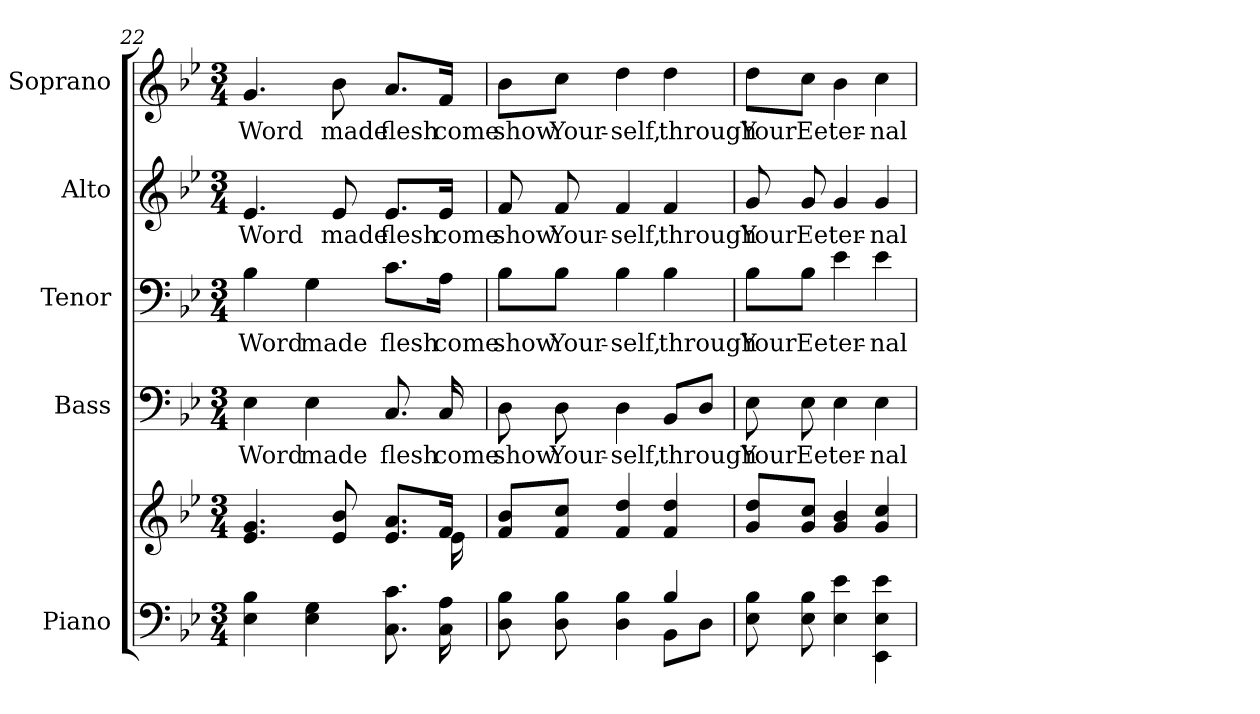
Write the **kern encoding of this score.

**kern	**kern	**kern	**text	**kern	**text	**kern	**text	**kern	**text
*part5	*part5	*part4	*part4	*part3	*part3	*part2	*part2	*part1	*part1
*staff6	*staff5	*staff4	*staff4	*staff3	*staff3	*staff2	*staff2	*staff1	*staff1
*I"Piano	*	*I"Bass	*	*I"Tenor	*	*I"Alto	*	*I"Soprano	*
*I'Pno.	*	*I'B.	*	*I'T.	*	*I'A.	*	*I'S.	*
*clefF4	*clefG2	*clefF4	*	*clefF4	*	*clefG2	*	*clefG2	*
*k[b-e-]	*k[b-e-]	*k[b-e-]	*	*k[b-e-]	*	*k[b-e-]	*	*k[b-e-]	*
*B-:	*B-:	*B-:	*	*B-:	*	*B-:	*	*B-:	*
*M3/4	*M3/4	*M3/4	*	*M3/4	*	*M3/4	*	*M3/4	*
=22	=22	=22	=22	=22	=22	=22	=22	=22	=22
*	*^	*	*	*	*	*	*	*	*
!	!	!	!	!LO:LY:b:color=#000000	!	!	!	!	!	!
!	!	!	!	!	!	!LO:LY:b:color=#000000	!	!	!	!
!	!	!	!	!	!	!	!	!LO:LY:b:color=#000000	!	!
!	!	!	!	!	!	!	!	!	!	!LO:LY:b:color=#000000
4E-i\ 4B-i	4.e-i/ 4.gi	2ryy	4E-i\	Word	4B-i\	Word	4.e-i/	Word	4.gi/	Word
!	!	!	!	!LO:LY:b:color=#000000	!	!	!	!	!	!
!	!	!	!	!	!	!LO:LY:b:color=#000000	!	!	!	!
4E-i\ 4Gi	.	.	4E-i\	made	4Gi\	made	.	.	.	.
!	!	!	!	!	!	!	!	!LO:LY:b:color=#000000	!	!
!	!	!	!	!	!	!	!	!	!	!LO:LY:b:color=#000000
.	8e-i/ 8b-i	.	.	.	.	.	8e-i/	made	8b-i\	made
!	!	!	!	!LO:LY:b:color=#000000	!	!	!	!	!	!
!	!	!	!	!	!	!LO:LY:b:color=#000000	!	!	!	!
!	!	!	!	!	!	!	!	!LO:LY:b:color=#000000	!	!
!	!	!	!	!	!	!	!	!	!	!LO:LY:b:color=#000000
8.Ci\ 8.ci	8.e-i/ 8.ai/L	8ryy	8.Ci/	flesh	8.ci\L	flesh	8.e-i/L	flesh	8.ai/L	flesh
.	.	16ryy	.	.	.	.	.	.	.	.
!	!	!	!	!LO:LY:b:color=#000000	!	!	!	!	!	!
!	!	!	!	!	!	!LO:LY:b:color=#000000	!	!	!	!
!	!	!	!	!	!	!	!	!LO:LY:b:color=#000000	!	!
!	!	!	!	!	!	!	!	!	!	!LO:LY:b:color=#000000
16Ci\ 16Ai	16fi/Jk	16e-i\	16Ci/	come	16Ai\Jk	come	16e-i/Jk	come	16fi/Jk	come
*	*v	*v	*	*	*	*	*	*	*	*
!!LO:PB:g=z
=23	=23	=23	=23	=23	=23	=23	=23	=23	=23
*^	*	*	*	*	*	*	*	*	*
*	*	*^	*	*	*	*	*	*	*	*
!	!	!	!	!	!LO:LY:b:color=#000000	!	!	!	!	!	!
*	*	*v	*v	*	*	*	*	*	*	*	*
*	*	*^	*	*	*	*	*	*	*	*
!	!	!	!	!	!	!	!LO:LY:b:color=#000000	!	!	!	!
*	*	*v	*v	*	*	*	*	*	*	*	*
*	*	*^	*	*	*	*	*	*	*	*
!	!	!	!	!	!	!	!	!	!LO:LY:b:color=#000000	!	!
*	*	*v	*v	*	*	*	*	*	*	*	*
*	*	*^	*	*	*	*	*	*	*	*
!	!	!	!	!	!	!	!	!	!	!	!LO:LY:b:color=#000000
*	*	*v	*v	*	*	*	*	*	*	*	*
8Di\ 8B-i	2ryy	8fi/ 8b-i/L	8Di\	show	8B-i\L	show	8fi/	show	8b-i\L	show
!	!	!	!	!LO:LY:b:color=#000000	!	!	!	!	!	!
!	!	!	!	!	!	!LO:LY:b:color=#000000	!	!	!	!
!	!	!	!	!	!	!	!	!LO:LY:b:color=#000000	!	!
!	!	!	!	!	!	!	!	!	!	!LO:LY:b:color=#000000
8Di\ 8B-i	.	8fi/ 8cci/J	8Di\	Your-	8B-i\J	Your-	8fi/	Your-	8cci\J	Your-
!	!	!	!	!LO:LY:b:color=#000000	!	!	!	!	!	!
!	!	!	!	!	!	!LO:LY:b:color=#000000	!	!	!	!
!	!	!	!	!	!	!	!	!LO:LY:b:color=#000000	!	!
!	!	!	!	!	!	!	!	!	!	!LO:LY:b:color=#000000
4Di\ 4B-i	.	4fi/ 4ddi	4Di\	-self,	4B-i\	-self,	4fi/	-self,	4ddi\	-self,
!	!	!	!	!LO:LY:b:color=#000000	!	!	!	!	!	!
!	!	!	!	!	!	!LO:LY:b:color=#000000	!	!	!	!
!	!	!	!	!	!	!	!	!LO:LY:b:color=#000000	!	!
!	!	!	!	!	!	!	!	!	!	!LO:LY:b:color=#000000
4B-i/	8BB-i\L	4fi/ 4ddi	8BB-i/L	through	4B-i\	through	4fi/	through	4ddi\	through
.	8Di\J	.	8Di/J	.	.	.	.	.	.	.
*v	*v	*	*	*	*	*	*	*	*	*
=24	=24	=24	=24	=24	=24	=24	=24	=24	=24
*^	*	*	*	*	*	*	*	*	*
!	!	!	!	!LO:LY:b:color=#000000	!	!	!	!	!	!
*v	*v	*	*	*	*	*	*	*	*	*
*^	*	*	*	*	*	*	*	*	*
!	!	!	!	!	!	!LO:LY:b:color=#000000	!	!	!	!
*v	*v	*	*	*	*	*	*	*	*	*
*^	*	*	*	*	*	*	*	*	*
!	!	!	!	!	!	!	!	!LO:LY:b:color=#000000	!	!
*v	*v	*	*	*	*	*	*	*	*	*
*^	*	*	*	*	*	*	*	*	*
!	!	!	!	!	!	!	!	!	!	!LO:LY:b:color=#000000
*v	*v	*	*	*	*	*	*	*	*	*
8E-i\ 8B-i	8gi/ 8ddi/L	8E-i\	Your	8B-i\L	Your	8gi/	Your	8ddi\L	Your
!	!	!	!LO:LY:b:color=#000000	!	!	!	!	!	!
!	!	!	!	!	!LO:LY:b:color=#000000	!	!	!	!
!	!	!	!	!	!	!	!LO:LY:b:color=#000000	!	!
!	!	!	!	!	!	!	!	!	!LO:LY:b:color=#000000
8E-i\ 8B-i	8gi/ 8cci/J	8E-i\	Ee	8B-i\J	Ee	8gi/	Ee	8cci\J	Ee
!	!	!	!LO:LY:b:color=#000000	!	!	!	!	!	!
!	!	!	!	!	!LO:LY:b:color=#000000	!	!	!	!
!	!	!	!	!	!	!	!LO:LY:b:color=#000000	!	!
!	!	!	!	!	!	!	!	!	!LO:LY:b:color=#000000
4E-i\ 4e-i	4gi/ 4b-i	4E-i\	ter-	4e-i\	ter-	4gi/	ter-	4b-i\	ter-
!	!	!	!LO:LY:b:color=#000000	!	!	!	!	!	!
!	!	!	!	!	!LO:LY:b:color=#000000	!	!	!	!
!	!	!	!	!	!	!	!LO:LY:b:color=#000000	!	!
!	!	!	!	!	!	!	!	!	!LO:LY:b:color=#000000
4EE-i\ 4E-i 4e-i	4gi/ 4cci	4E-i\	-nal	4e-i\	-nal	4gi/	-nal	4cci\	-nal
=	=	=	=	=	=	=	=	=	=
*-	*-	*-	*-	*-	*-	*-	*-	*-	*-
